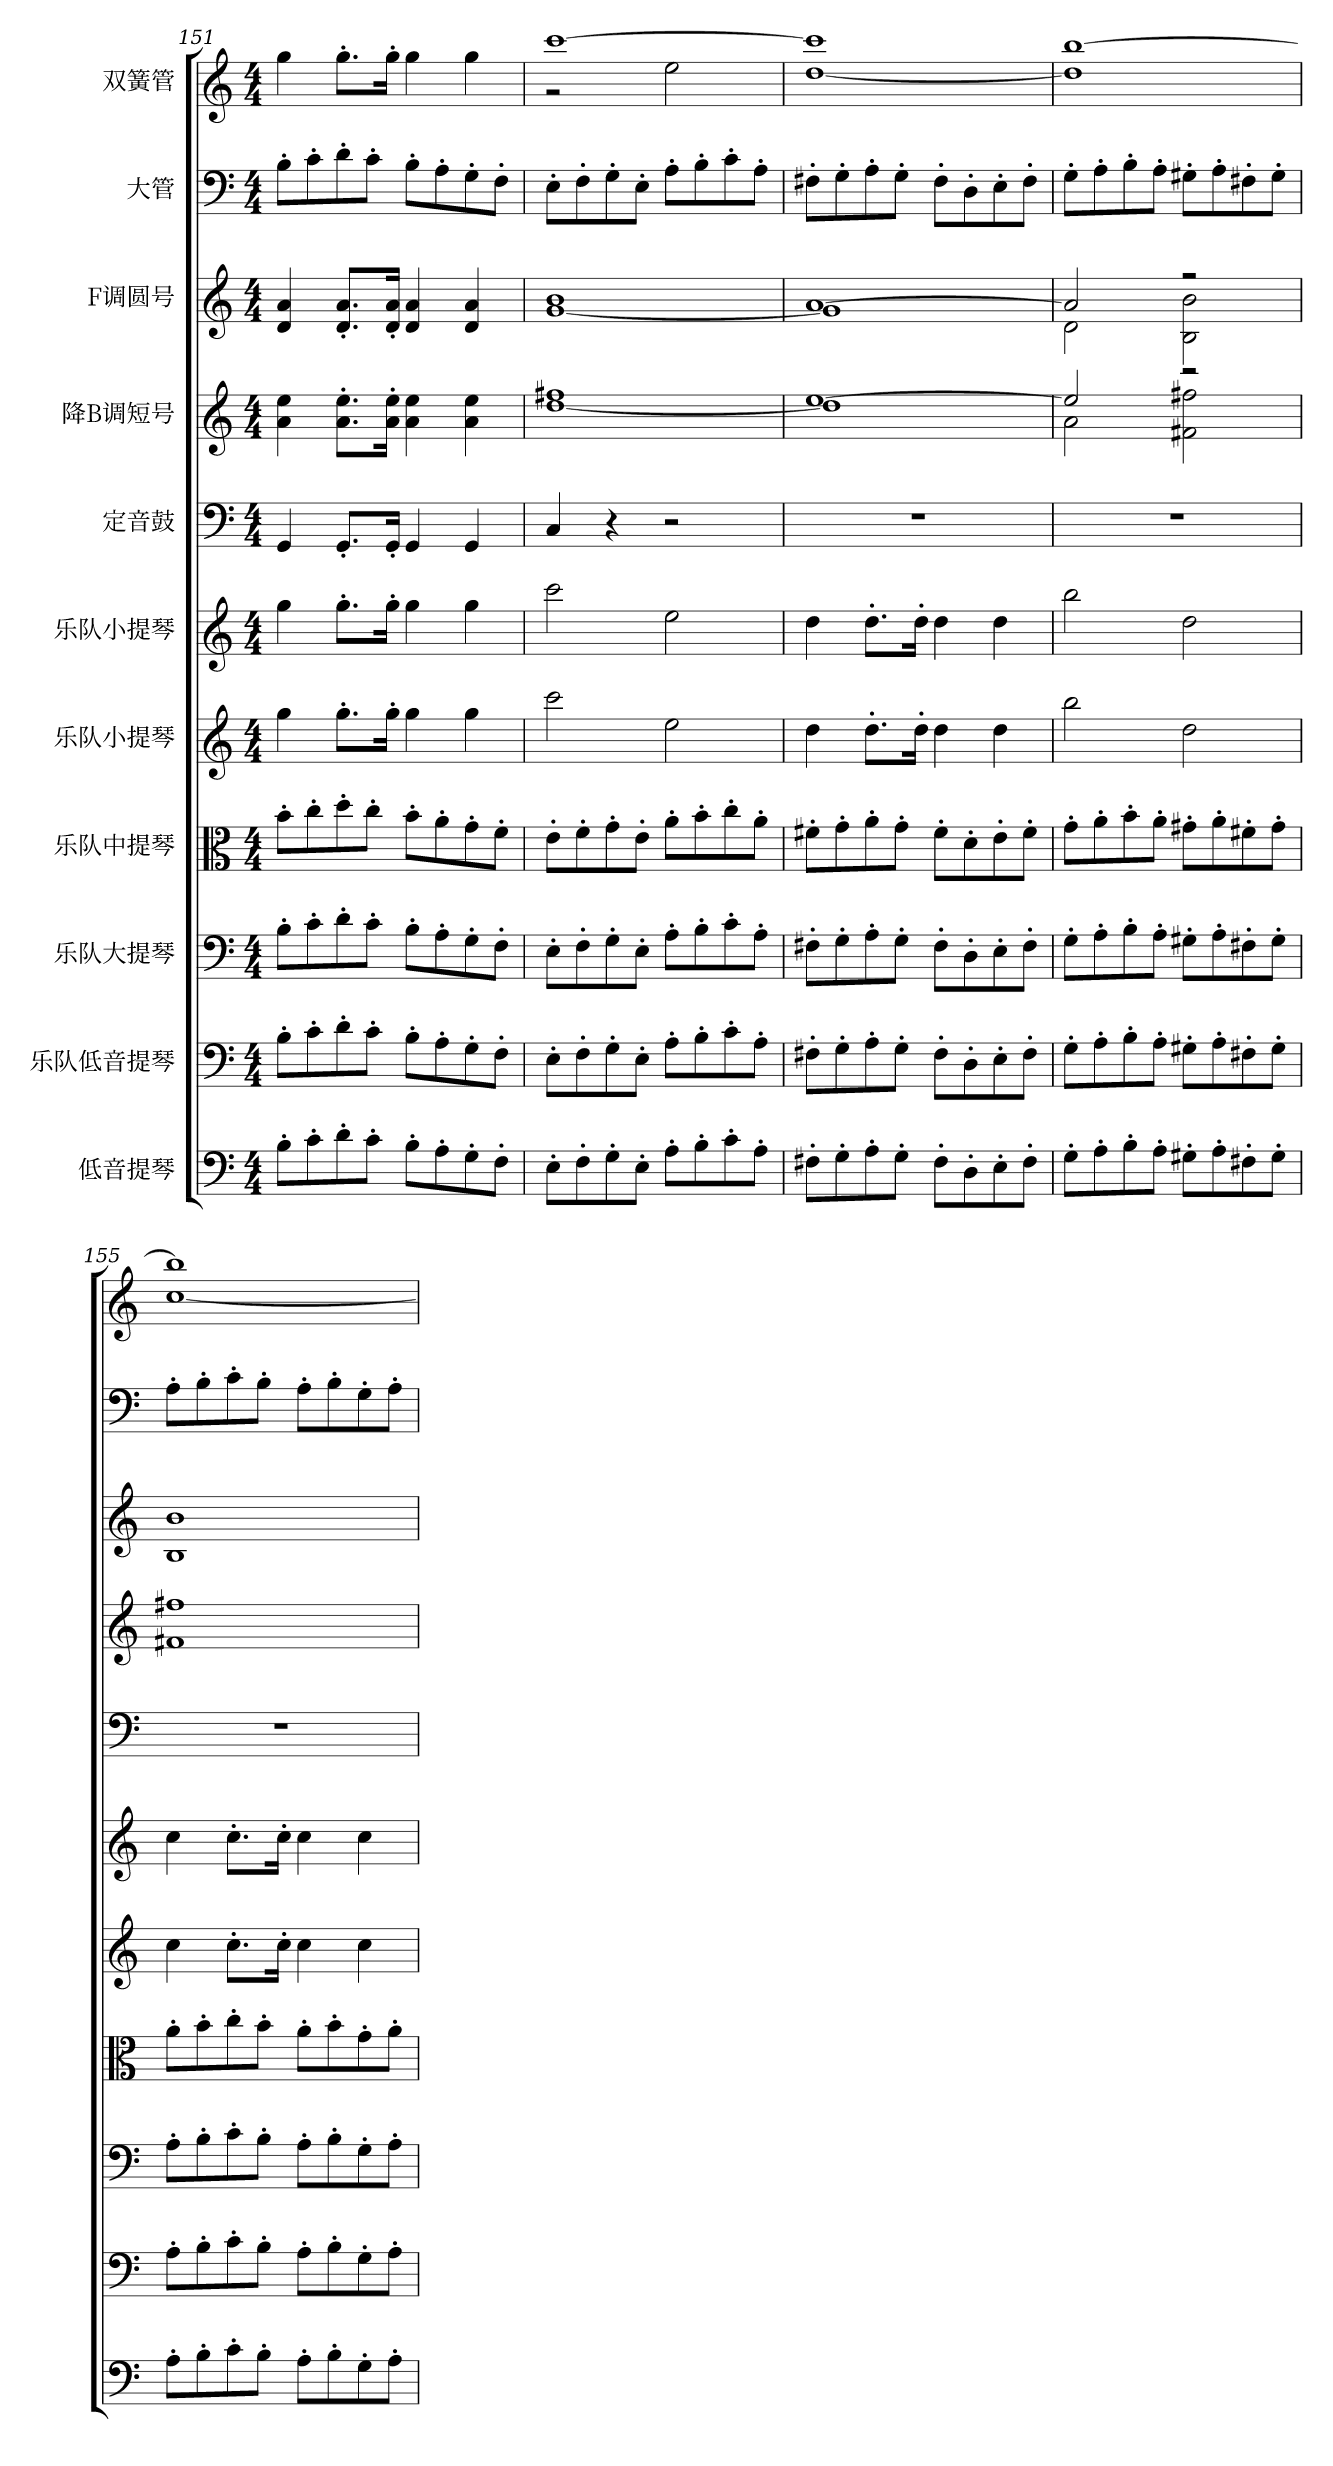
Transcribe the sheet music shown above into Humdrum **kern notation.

**kern	**kern	**kern	**kern	**kern	**kern	**kern	**kern	**kern	**kern	**kern
*part11	*part10	*part9	*part8	*part7	*part6	*part5	*part4	*part3	*part2	*part1
*staff11	*staff10	*staff9	*staff8	*staff7	*staff6	*staff5	*staff4	*staff3	*staff2	*staff1
*I"低音提琴	*I"乐队低音提琴	*I"乐队大提琴	*I"乐队中提琴	*I"乐队小提琴	*I"乐队小提琴	*I"定音鼓	*I"降B调短号	*I"F调圆号	*I"大管	*I"双簧管
*clefF4	*clefF4	*clefF4	*clefC3	*clefG2	*clefG2	*clefF4	*clefG2	*clefG2	*clefF4	*clefG2
*ITrd7c12	*ITrd7c12	*	*	*	*	*	*ITrd1c2	*ITrd4c7	*	*
*k[]	*k[]	*k[]	*k[]	*k[]	*k[]	*k[]	*k[b-e-]	*k[b-]	*k[]	*k[]
*M4/4	*M4/4	*M4/4	*M4/4	*M4/4	*M4/4	*M4/4	*M4/4	*M4/4	*M4/4	*M4/4
=151	=151	=151	=151	=151	=151	=151	=151	=151	=151	=151
8BB'\L	8BB'\L	8B'\L	8b'\L	4gg\	4gg\	4GG/	4g\ 4dd\	4G/ 4d/	8B'\L	4gg\
8C'\	8C'\	8c'\	8cc'\	.	.	.	.	.	8c'\	.
8D'\	8D'\	8d'\	8dd'\	8.gg'\L	8.gg'\L	8.GG'/L	8.g\' 8.dd\'L	8.G/' 8.d/'L	8d'\	8.gg'\L
8C'\J	8C'\J	8c'\J	8cc'\J	.	.	.	.	.	8c'\J	.
.	.	.	.	16gg'\Jk	16gg'\Jk	16GG'/Jk	16g\' 16dd\'Jk	16G/' 16d/'Jk	.	16gg'\Jk
8BB'\L	8BB'\L	8B'\L	8b'\L	4gg\	4gg\	4GG/	4g\ 4dd\	4G/ 4d/	8B'\L	4gg\
8AA'\	8AA'\	8A'\	8a'\	.	.	.	.	.	8A'\	.
8GG'\	8GG'\	8G'\	8g'\	4gg\	4gg\	4GG/	4g\ 4dd\	4G/ 4d/	8G'\	4gg\
8FF'\J	8FF'\J	8F'\J	8f'\J	.	.	.	.	.	8F'\J	.
=152	=152	=152	=152	=152	=152	=152	=152	=152	=152	=152
*	*	*	*	*	*	*	*^	*^	*	*^
8EE'\L	8EE'\L	8E'\L	8e'\L	2ccc\	2ccc\	4C/	1een	[1cc	1e	[1c	8E'\L	[1ccc	2r
8FF'\	8FF'\	8F'\	8f'\	.	.	.	.	.	.	.	8F'\	.	.
8GG'\	8GG'\	8G'\	8g'\	.	.	4r	.	.	.	.	8G'\	.	.
8EE'\J	8EE'\J	8E'\J	8e'\J	.	.	.	.	.	.	.	8E'\J	.	.
8AA'\L	8AA'\L	8A'\L	8a'\L	2ee\	2ee\	2r	.	.	.	.	8A'\L	.	2ee\
8BB'\	8BB'\	8B'\	8b'\	.	.	.	.	.	.	.	8B'\	.	.
8C'\	8C'\	8c'\	8cc'\	.	.	.	.	.	.	.	8c'\	.	.
8AA'\J	8AA'\J	8A'\J	8a'\J	.	.	.	.	.	.	.	8A'\J	.	.
=153	=153	=153	=153	=153	=153	=153	=153	=153	=153	=153	=153	=153	=153
8FF#X'\L	8FF#X'\L	8F#X'\L	8f#X'\L	4dd\	4dd\	1r	[1dd	1cc]	[1d	1c]	8F#X'\L	1ccc]	[1dd
8GG'\	8GG'\	8G'\	8g'\	.	.	.	.	.	.	.	8G'\	.	.
8AA'\	8AA'\	8A'\	8a'\	8.dd'\L	8.dd'\L	.	.	.	.	.	8A'\	.	.
8GG'\J	8GG'\J	8G'\J	8g'\J	.	.	.	.	.	.	.	8G'\J	.	.
.	.	.	.	16dd'\Jk	16dd'\Jk	.	.	.	.	.	.	.	.
8FF#'\L	8FF#'\L	8F#'\L	8f#'\L	4dd\	4dd\	.	.	.	.	.	8F#'\L	.	.
8DD'\	8DD'\	8D'\	8d'\	.	.	.	.	.	.	.	8D'\	.	.
8EE'\	8EE'\	8E'\	8e'\	4dd\	4dd\	.	.	.	.	.	8E'\	.	.
8FF#'\J	8FF#'\J	8F#'\J	8f#'\J	.	.	.	.	.	.	.	8F#'\J	.	.
!!LO:PB:g=z	!!
=154	=154	=154	=154	=154	=154	=154	=154	=154	=154	=154	=154	=154	=154
8GG'\L	8GG'\L	8G'\L	8g'\L	2bb\	2bb\	1r	2dd/]	2g\	2d/]	2G\	8G'\L	[1bb	1dd]
8AA'\	8AA'\	8A'\	8a'\	.	.	.	.	.	.	.	8A'\	.	.
8BB'\	8BB'\	8B'\	8b'\	.	.	.	.	.	.	.	8B'\	.	.
8AA'\J	8AA'\J	8A'\J	8a'\J	.	.	.	.	.	.	.	8A'\J	.	.
8GG#X'\L	8GG#X'\L	8G#X'\L	8g#X'\L	2dd\	2dd\	.	2r	2en\ 2een\	2r	2E\ 2e\	8G#X'\L	.	.
8AA'\	8AA'\	8A'\	8a'\	.	.	.	.	.	.	.	8A'\	.	.
8FF#X'\	8FF#X'\	8F#X'\	8f#X'\	.	.	.	.	.	.	.	8F#X'\	.	.
8GG#'\J	8GG#'\J	8G#'\J	8g#'\J	.	.	.	.	.	.	.	8G#'\J	.	.
*	*	*	*	*	*	*	*v	*v	*	*	*	*	*
*	*	*	*	*	*	*	*	*v	*v	*	*	*
=155	=155	=155	=155	=155	=155	=155	=155	=155	=155	=155	=155
8AA'\L	8AA'\L	8A'\L	8a'\L	4cc\	4cc\	1r	1en 1een	1E 1e	8A'\L	1bb]	[1cc
8BB'\	8BB'\	8B'\	8b'\	.	.	.	.	.	8B'\	.	.
8C'\	8C'\	8c'\	8cc'\	8.cc'\L	8.cc'\L	.	.	.	8c'\	.	.
8BB'\J	8BB'\J	8B'\J	8b'\J	.	.	.	.	.	8B'\J	.	.
.	.	.	.	16cc'\Jk	16cc'\Jk	.	.	.	.	.	.
8AA'\L	8AA'\L	8A'\L	8a'\L	4cc\	4cc\	.	.	.	8A'\L	.	.
8BB'\	8BB'\	8B'\	8b'\	.	.	.	.	.	8B'\	.	.
8GG'\	8GG'\	8G'\	8g'\	4cc\	4cc\	.	.	.	8G'\	.	.
8AA'\J	8AA'\J	8A'\J	8a'\J	.	.	.	.	.	8A'\J	.	.
*	*	*	*	*	*	*	*	*	*	*v	*v
=	=	=	=	=	=	=	=	=	=	=
*-	*-	*-	*-	*-	*-	*-	*-	*-	*-	*-
